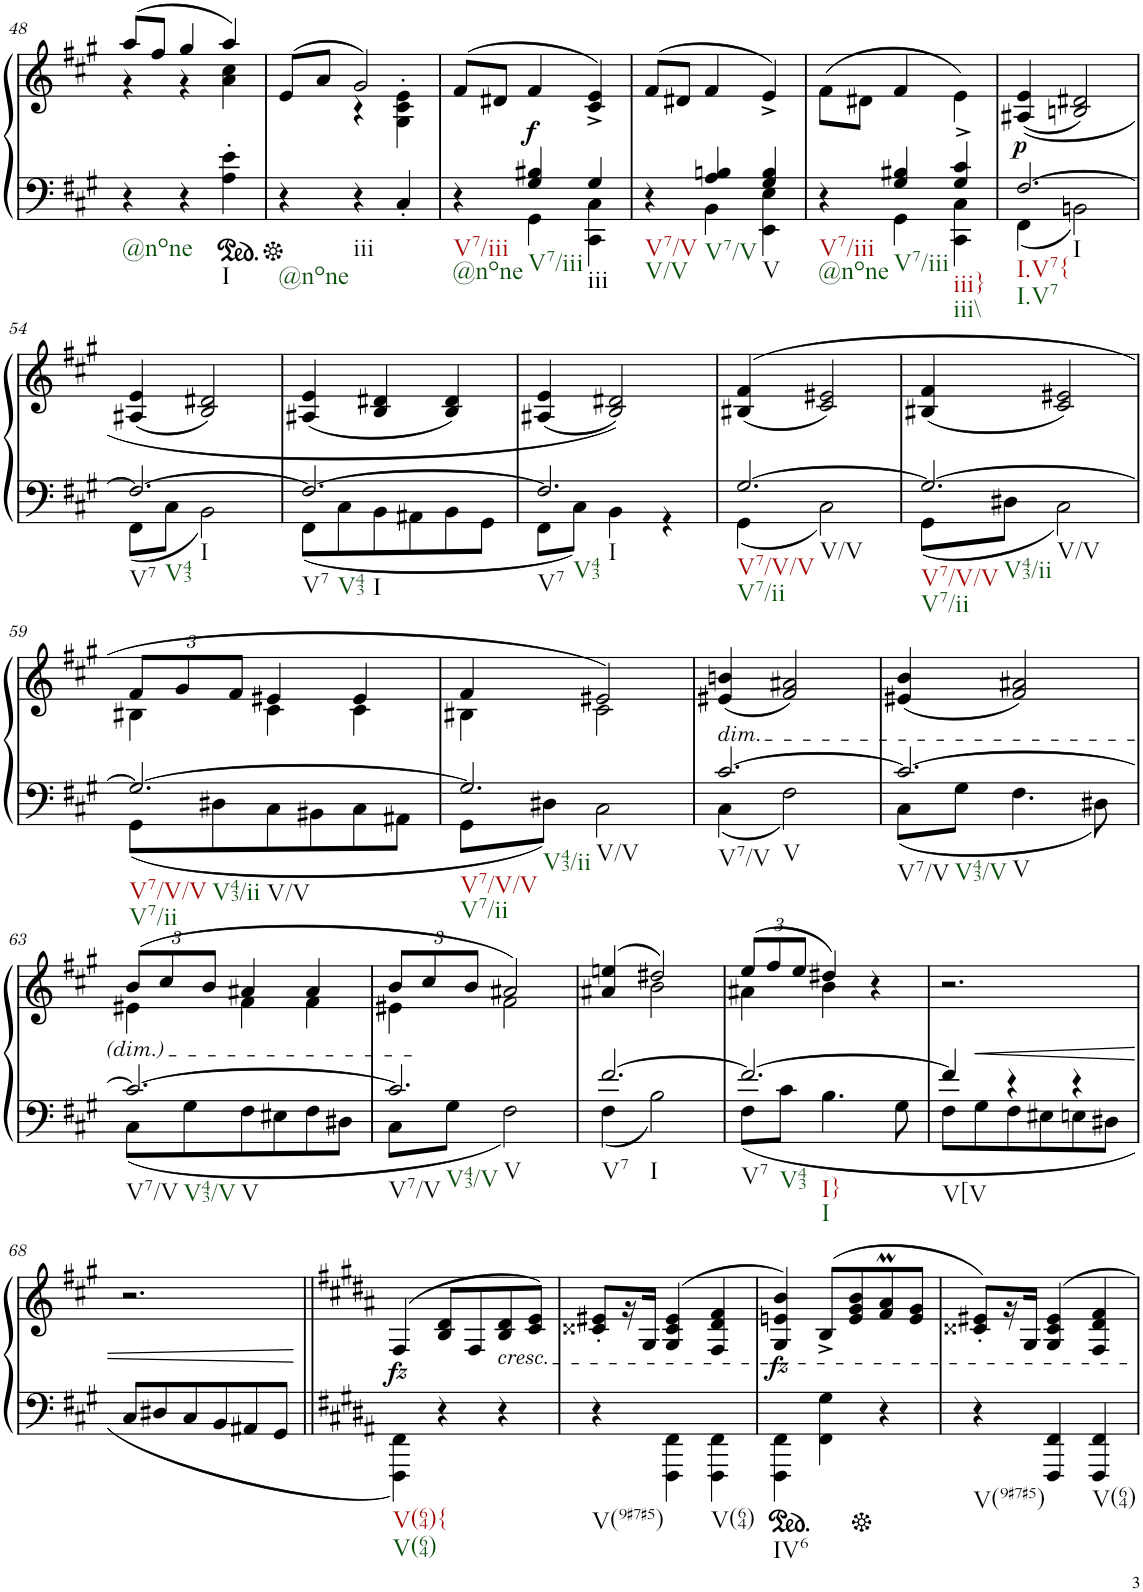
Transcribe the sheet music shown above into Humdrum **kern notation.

**kern	**dynam	**kern	**dynam
*part2	*part2	*part1	*part1
*staff2	*staff2	*staff1	*staff1
*I"Piano	*	*I"Piano	*
*I'Pno	*	*I'Pno	*
!!LO:PB:g=z
*clefF4	*	*clefG2	*
*k[f#c#g#]	*	*k[f#c#g#]	*
*M3/4	*	*M3/4	*
=48	=48	=48	=48
*	*	*^	*
!LO:TX:b:t=@none	!	!	!	!
4r	.	(8aa/L	4r	.
.	.	8ff#/J	.	.
4r	.	4gg#/	4r	.
*ped	*	*	*	*
!LO:TX:b:t=I	!	!	!	!
4A\' 4e\'	.	4aa/)	4a\ 4cc#\	.
=49	=49	=49	=49	=49
*Xped	*	*	*	*
!LO:TX:b:t=@none	!	!	!	!
4r	.	(>8e/L	4ryy	.
.	.	8a/J	.	.
!LO:TX:b:t=iii	!	!	!	!
4r	.	2g#/)	4r	.
4C#'/	.	.	4G#\'> 4c#\'> 4e\'>	.
=50	=50	=50	=50	=50
*^	*	*	*	*
!LO:TX:b:t=V7/iii	!	!	!	!	!
!LO:TX:b:t=@none	!	!	!	!	!
*	*	*	*v	*v	*
4r	4ryy	.	(>8f#/L	.
.	.	.	8d#X/J	.
!LO:TX:b:t=V7/iii	!	!	!	!
!	!	!	!	!LO:DY:b
4G#/ 4B#X/	4GG#\	.	4f#/	f
!LO:TX:b:t=iii	!	!	!	!
4G#/	4CC#\ 4C#\	.	4c#/^ 4e/^)	.
=51	=51	=51	=51	=51
!LO:TX:b:t=V7/V	!	!	!	!
!LO:TX:b:t=V/V	!	!	!	!
4r	4ryy	.	(>8f#/L	.
.	.	.	8d#X/J	.
!LO:TX:b:t=V7/V	!	!	!	!
4A/ 4Bn/	4BB\	.	4f#/	.
!LO:TX:b:t=V	!	!	!	!
4G#/ 4B/	4EE\ 4E\	.	4e^/)	.
=52	=52	=52	=52	=52
!LO:TX:b:t=V7/iii	!	!	!	!
!LO:TX:b:t=@none	!	!	!	!
4r	4ryy	.	(8f#\L	.
.	.	.	8d#X\J	.
!LO:TX:b:t=V7/iii	!	!	!	!
4G#/ 4B#X/	4GG#\	.	4f#/	.
!LO:TX:b:t=iii}	!	!	!	!
!LO:TX:b:t=iii\\	!	!	!	!
4G#/^ 4c#/^	4CC#\ 4C#\	.	4e\)	.
=53	=53	=53	=53	=53
!LO:TX:b:t=I.V7{	!	!	!	!
!LO:TX:b:t=I.V7	!	!	!	!
!LO:TX:b:t=I	!	!	!	!
!	!	!	!	!LO:DY:b
[2.F#/	(4FF#\	.	((4A#X/ 4e/	p
.	2BBn\)	.	2Bn/ 2d#X/)	.
!!LO:LB:g=z
=54	=54	=54	=54	=54
!LO:TX:b:t=V7	!	!	!	!
!LO:TX:b:t=V43	!	!	!	!
!LO:TX:b:t=I	!	!	!	!
2.F#/_	(8FF#\L	.	(4A#X/ 4e/	.
.	8C#\J	.	.	.
.	2BB\)	.	2B/ 2d#X/)	.
=55	=55	=55	=55	=55
!LO:TX:b:t=V7	!	!	!	!
!LO:TX:b:t=V43	!	!	!	!
!LO:TX:b:t=I	!	!	!	!
2.F#/_	(8FF#\L	.	(4A#X/ 4e/	.
.	8C#\	.	.	.
.	8BB\	.	4B/ 4d#X/	.
.	8AA#X\	.	.	.
.	8BB\	.	4B/ 4d#/)	.
.	8GG#\J	.	.	.
=56	=56	=56	=56	=56
!LO:TX:b:t=V7	!	!	!	!
!LO:TX:b:t=V43	!	!	!	!
!LO:TX:b:t=I	!	!	!	!
2.F#/]	8FF#\L	.	(4A#X/ 4e/	.
.	8C#\J)	.	.	.
.	4BB\	.	2B/ 2d#X/))	.
.	4r	.	.	.
=57	=57	=57	=57	=57
!LO:TX:b:t=V7/V/V	!	!	!	!
!LO:TX:b:t=V7/ii	!	!	!	!
!LO:TX:b:t=V/V	!	!	!	!
[2.G#/	(4GG#\	.	((4B#X/ 4f#/	.
.	2C#\)	.	2c#/ 2e#X/)	.
=58	=58	=58	=58	=58
!LO:TX:b:t=V7/V/V	!	!	!	!
!LO:TX:b:t=V7/ii	!	!	!	!
!LO:TX:b:t=V43/ii	!	!	!	!
!LO:TX:b:t=V/V	!	!	!	!
2.G#/_	(8GG#\L	.	(4B#X/ 4f#/	.
.	8D#X\J	.	.	.
.	2C#\)	.	2c#/ 2e#X/)	.
!!LO:LB:g=z
=59	=59	=59	=59	=59
*	*	*	*Xbrackettup	*
*	*	*	*^	*
!LO:TX:b:t=V7/V/V	!	!	!	!	!
!LO:TX:b:t=V7/ii	!	!	!	!	!
!LO:TX:b:t=V43/ii	!	!	!	!	!
!LO:TX:b:t=V/V	!	!	!	!	!
2.G#/_	(8GG#\L	.	12f#/L	4B#X\	.
.	.	.	12g#/	.	.
.	8D#X\	.	.	.	.
.	.	.	12f#/J	.	.
.	8C#\	.	4e#X/	4c#\	.
.	8BB#X\	.	.	.	.
.	8C#\	.	4e#/	4c#\	.
.	8AA#X\J	.	.	.	.
=60	=60	=60	=60	=60	=60
!LO:TX:b:t=V7/V/V	!	!	!	!	!
!LO:TX:b:t=V7/ii	!	!	!	!	!
!LO:TX:b:t=V43/ii	!	!	!	!	!
!LO:TX:b:t=V/V	!	!	!	!	!
2.G#/]	8GG#\L	.	4f#/	4B#X\	.
.	8D#X\J)	.	.	.	.
.	2C#\	.	2e#X/)	2c#\	.
=61	=61	=61	=61	=61	=61
!	!	!	!LO:TX:b:i:t=dim.	!	!
!LO:TX:b:t=V7/V	!	!	!	!	!
!LO:TX:b:t=V	!	!	!	!	!
*	*	*	*v	*v	*
[2.c#/	(4C#\	.	(4e#X/ 4bn/	.
.	2F#\)	.	2f#/ 2a#X/)	.
=62	=62	=62	=62	=62
!LO:TX:b:t=V7/V	!	!	!	!
!LO:TX:b:t=V43/V	!	!	!	!
!LO:TX:b:t=V	!	!	!	!
2.c#/_	(8C#\L	.	(4e#X/ 4b/	.
.	8G#\J	.	.	.
.	4.F#\	.	2f#/ 2a#X/)	.
.	8D#X\)	.	.	.
!!LO:LB:g=z
=63	=63	=63	=63	=63
*	*	*	*^	*
!LO:TX:b:t=V7/V	!	!	!	!	!
!LO:TX:b:t=V43/V	!	!	!	!	!
!LO:TX:b:t=V	!	!	!	!	!
2.c#/_	(8C#\L	.	(12b/L	4e#X\	.
.	.	.	12cc#/	.	.
.	8G#\	.	.	.	.
.	.	.	12b/J	.	.
.	8F#\	.	4a#X/	4f#\	.
.	8E#X\	.	.	.	.
.	8F#\	.	4a#/	4f#\	.
.	8D#X\J	.	.	.	.
=64	=64	=64	=64	=64	=64
!LO:TX:b:t=V7/V	!	!	!	!	!
!LO:TX:b:t=V43/V	!	!	!	!	!
!LO:TX:b:t=V	!	!	!	!	!
2.c#/]	8C#\L	.	12b/L	4e#X\	.
.	.	.	12cc#/	.	.
.	8G#\J	.	.	.	.
.	.	.	12b/J	.	.
.	2F#\)	.	2a#X/)	2f#\	.
=65	=65	=65	=65	=65	=65
!LO:TX:b:t=V7	!	!	!	!	!
!LO:TX:b:t=I	!	!	!	!	!
[2.f#/	(4F#\	.	(>4a#X/ 4een/	4ryy	.
.	2B\)	.	2dd#X/)	2b\	.
=66	=66	=66	=66	=66	=66
!LO:TX:b:t=V7	!	!	!	!	!
!LO:TX:b:t=V43	!	!	!	!	!
!LO:TX:b:t=I}	!	!	!	!	!
!LO:TX:b:t=I	!	!	!	!	!
2.f#/_	(8F#\L	.	(12ee/L	4a#X\	.
.	.	.	12ff#/	.	.
.	8c#\J	.	.	.	.
.	.	.	12ee/J	.	.
.	4.B\	.	4dd#X/)	4b\	.
.	.	.	4r	4ryy	.
.	8G#\	.	.	.	.
*	*	*	*v	*v	*
=67	=67	=67	=67	=67
!LO:TX:b:t=V[V	!	!	!	!
4f#/]	8F#\L	.	2.r	.
!	!	!LO:HP:b	!	!
.	8G#\	<	.	.
4r	8F#\	.	.	.
.	8E#X\	.	.	.
4r	8En\	.	.	.
.	8D#X\J	.	.	.
*v	*v	*	*	*
!!LO:LB:g=z
=68	=68	=68	=68
8C#/L	.	2.r	.
8D#X/	.	.	.
8C#/	.	.	.
8BB/	.	.	.
8AA#X/	.	.	.
8GG#/J	.	.	.
.	[	.	.
=69||	=69||	=69||	=69||
*k[f#c#g#d#a#]	*	*k[f#c#g#d#a#]	*
!LO:TX:b:t=V(64){	!	!	!
!LO:TX:b:t=V(64)	!	!	!
!	!	!	!LO:DY:b
4FFF#\ 4FF#\)	.	(>4F#/	fz
4r	.	8B/ 8d#/L	.
.	.	8F#/	.
!	!	!LO:TX:b:i:t=cresc.	!
4r	.	8B/ 8d#/	.
.	.	8c#/ 8e/J)	.
=70	=70	=70	=70
!LO:TX:b:t=V(9#7#5)	!	!	!
4r	.	8c##X/' 8e#X/'L	.
.	.	16r	.
.	.	16G#/JJ	.
4FFF#\ 4FF#\	.	(>4G#/ 4c##/ 4e#/	.
!LO:TX:b:t=V(64)	!	!	!
4FFF#\ 4FF#\	.	4F#/ 4d#/ 4f#/	.
=71	=71	=71	=71
*ped	*	*	*
!LO:TX:b:t=IV6	!	!	!
!	!	!	!LO:DY:b
4FFF#\ 4FF#\	.	4G#/ 4en/ 4b/)	fz
4FF#\ 4G#\	.	(>8B^/L	.
.	.	8e/ 8g#/ 8b/	.
*Xped	*	*	*
4r	.	8f#/M 8a#/M	.
.	.	8e/ 8g#/J	.
=72	=72	=72	=72
!LO:TX:b:t=V(9#7#5)	!	!	!
4r	.	8c##X/' 8e#X/'L)	.
.	.	16r	.
.	.	16G#/JJ	.
4FFF#/ 4FF#/	.	4G#/ 4c##/ 4e#/	.
!LO:TX:b:t=V(64)	!	!	!
4FFF#/ 4FF#/	.	4F#/ 4d#/ 4f#/	.
=	=	=	=
*-	*-	*-	*-
